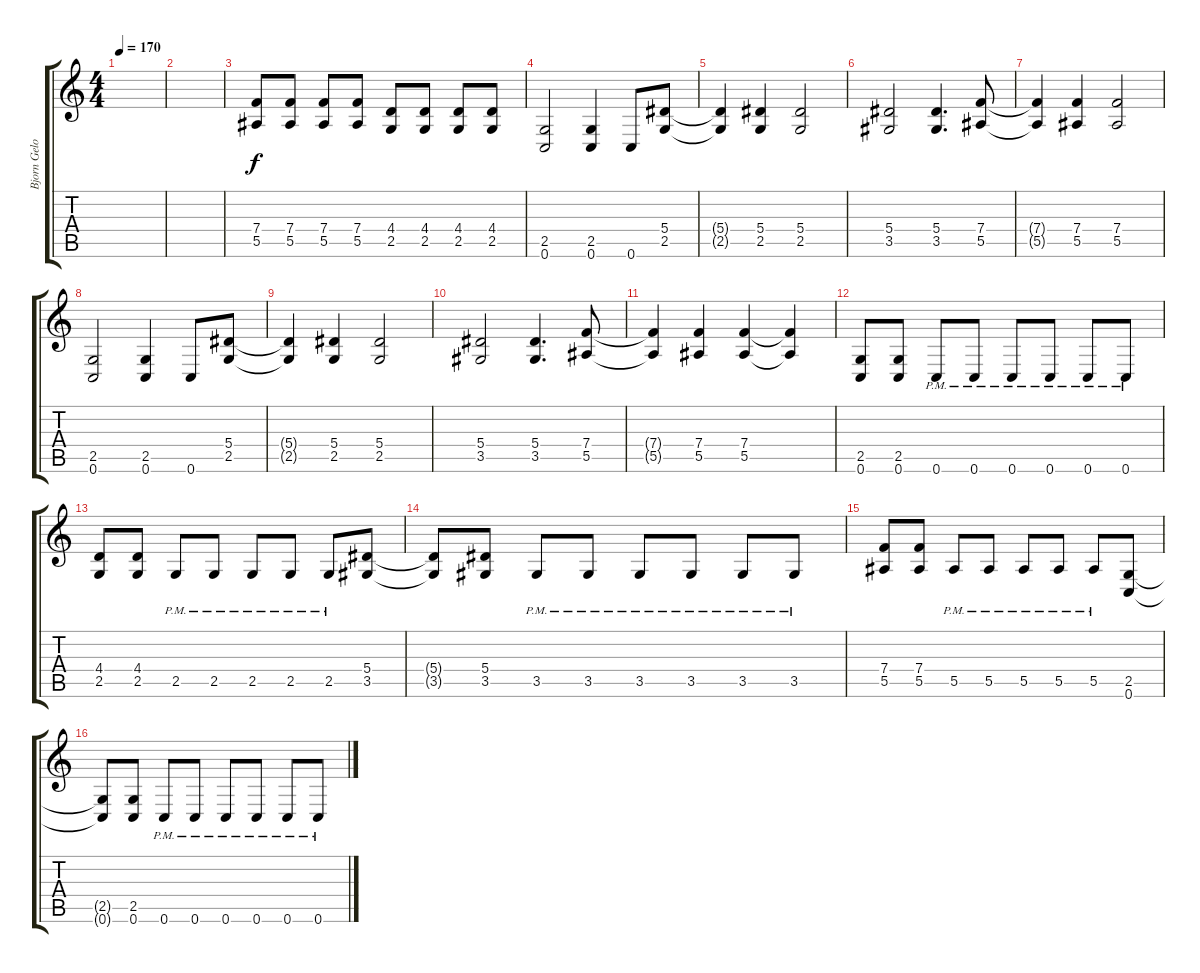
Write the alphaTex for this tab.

\track ("Bjorn Gelotte" "Bjorn Gelo") {instrument distortionguitar}
\staff {score tabs}
\tuning (C4 G3 Eb3 Bb2 F2 C2) {hide}
\ts (4 4)
\tempo 170
\clef g2
\ks c
|
|
(7.4 5.5).8{volume 16} (7.4 5.5).8 (7.4 5.5).8 (7.4 5.5).8 (4.4 2.5).8 (4.4 2.5).8 (4.4 2.5).8 (4.4 2.5).8 |
(2.5 0.6).2 (2.5 0.6).4 0.6.8 (5.4 2.5).8 |
(5.4{t} 2.5{t}).4 (5.4 2.5).4 (5.4 2.5).2 |
(5.4 3.5).2 (5.4 3.5).4{d} (7.4 5.5).8 |
(7.4{t} 5.5{t}).4 (7.4 5.5).4 (7.4 5.5).2 |
(2.5 0.6).2 (2.5 0.6).4 0.6.8 (5.4 2.5).8 |
(5.4{t} 2.5{t}).4 (5.4 2.5).4 (5.4 2.5).2 |
(5.4 3.5).2 (5.4 3.5).4{d} (7.4 5.5).8 |
(7.4{t} 5.5{t}).4 (7.4 5.5).4 (7.4 5.5).4 (7.4{t} 5.5{t}).4 |
(2.5 0.6).8 (2.5 0.6).8 0.6{pm}.8 0.6{pm}.8 0.6{pm}.8 0.6{pm}.8 0.6{pm}.8 0.6{pm}.8 |
(4.4 2.5).8 (4.4 2.5).8 2.5{pm}.8 2.5{pm}.8 2.5{pm}.8 2.5{pm}.8 2.5{pm}.8 (5.4 3.5).8 |
(5.4{t} 3.5{t}).8 (5.4 3.5).8 3.5{pm}.8 3.5{pm}.8 3.5{pm}.8 3.5{pm}.8 3.5{pm}.8 3.5{pm}.8 |
(7.4 5.5).8 (7.4 5.5).8 5.5{pm}.8 5.5{pm}.8 5.5{pm}.8 5.5{pm}.8 5.5{pm}.8 (2.5 0.6).8 |
(2.5{t} 0.6{t}).8 (2.5 0.6).8 0.6{pm}.8 0.6{pm}.8 0.6{pm}.8 0.6{pm}.8 0.6{pm}.8 0.6{pm}.8
